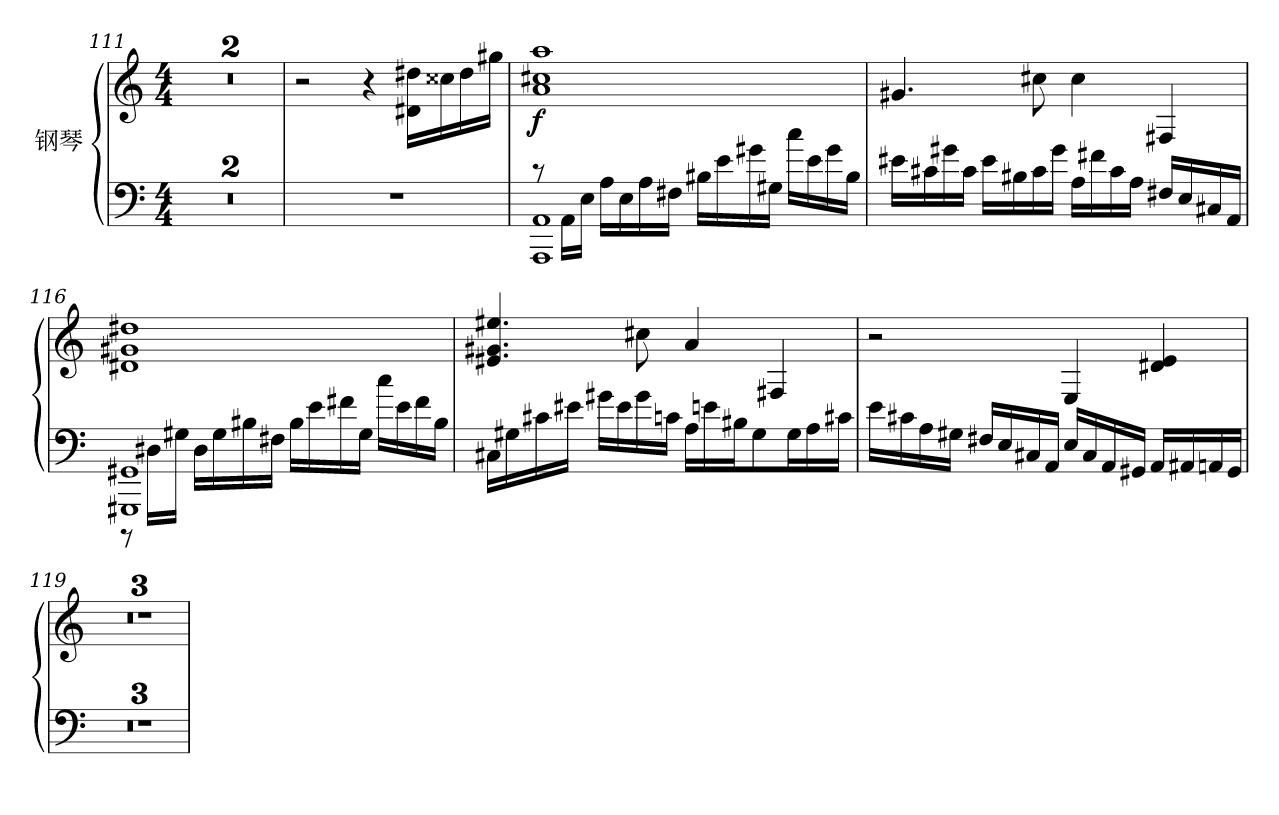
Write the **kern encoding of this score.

**kern	**kern	**dynam
*part1	*part1	*part1
*staff2	*staff1	*staff1/2
*I"钢琴	*	*
*clefF4	*clefG2	*
*k[]	*k[]	*
*M4/4	*M4/4	*
=111	=111	=111
1r	1r	.
=112	=112	=112
*clefF4	*	*
1r	1r	.
=113	=113	=113
1r	2r	.
.	4r	.
.	16d#X\ 16dd#X\LL	.
.	16cc##X\	.
.	16dd#\	.
.	16gg#X\JJ	.
=114	=114	=114
*^	*	*
!	!	!	!LO:DY:b
1AAA 1AA	8rc	1a 1cc#X 1aa	f
.	16AA\LL	.	.
.	16E\JJ	.	.
.	16A\LL	.	.
.	16E\	.	.
.	16A\	.	.
.	16F#X\JJ	.	.
.	16B#X\LL	.	.
.	16e\	.	.
.	16g#X\	.	.
.	16G#X\JJ	.	.
.	16cc\LL	.	.
.	16e\	.	.
.	16g#\	.	.
.	16B#\JJ	.	.
*v	*v	*	*
=115	=115	=115
16e#X\LL	4.g#X/	.
16c#X\	.	.
16g#X\	.	.
16c#\JJ	.	.
16e#\LL	.	.
16B#X\	.	.
16c#\	8cc#X\	.
16g#\JJ	.	.
16A\LL	4cc#\	.
16f#X\	.	.
16c#\	.	.
16A\JJ	.	.
16F#X/LL	4F#X/	.
16E/	.	.
16C#X/	.	.
16AA/JJ	.	.
=116	=116	=116
*^	*	*
1GGG#X 1GG#X	8r	1d#X 1g#X 1dd#X	.
.	16D#X\LL	.	.
.	16G#X\JJ	.	.
.	16D#\LL	.	.
.	16G#\	.	.
.	16B#X\	.	.
.	16F#X\JJ	.	.
.	16B#\LL	.	.
.	16e\	.	.
.	16f#X\	.	.
.	16G#\JJ	.	.
.	16cc\LL	.	.
.	16e\	.	.
.	16f#\	.	.
.	16B#\JJ	.	.
*v	*v	*	*
=117	=117	=117
16C#X\LL	4.e#X/ 4.g#X/ 4.ee#X/	.
16G#X\	.	.
16c#X\	.	.
16e#X\JJ	.	.
16g#X\LL	.	.
16e#\	.	.
16g#\	8cc#X\	.
16cn\JJ	.	.
16A\LL	4a/	.
16en\	.	.
16B#X\J	.	.
8G#\	.	.
.	4F#X/	.
16G#\L	.	.
16A\	.	.
16c#X\JJ	.	.
=118	=118	=118
16e\LL	2r	.
16c#X\	.	.
16A\	.	.
16G#X\JJ	.	.
16F#X/LL	.	.
16E/	.	.
16C#X/	.	.
16AA/JJ	.	.
16E/LL	4E/	.
16C#/	.	.
16AA/	.	.
16GG#X/JJ	.	.
16AA/LL	4d#X/ 4e/	.
16AA#X/	.	.
16AAn/	.	.
16GG#/JJ	.	.
=119	=119	=119
1r	1r	.
=120	=120	=120
1r	1r	.
=121	=121	=121
1r	1r	.
=	=	=
*-	*-	*-
